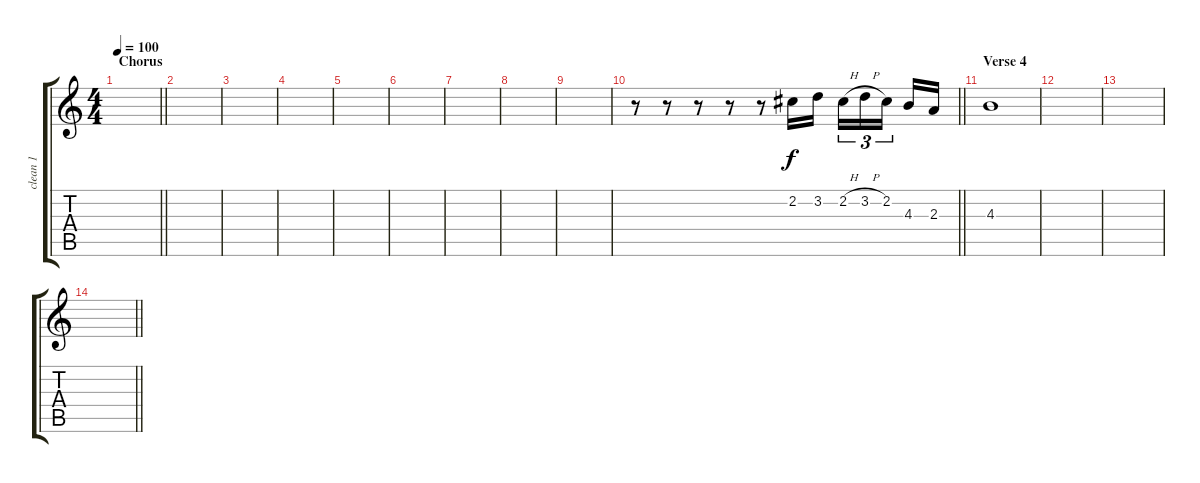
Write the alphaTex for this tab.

\track ("clean 1" "clean 1") {instrument electricguitarjazz}
\staff {score tabs}
\tuning (E4 B3 G3 D3 A2 E2) {hide}
\ts (4 4)
\section ("" "Chorus")
\tempo 100
\clef g2
\barLineRight lightlight
\ks c
|
|
|
|
|
|
|
|
|
\barLineRight lightlight
r.8 r.8 r.8 r.8 r.8 2.2.16 3.2.16 2.2{h}.16{tu (3 2)} 3.2{h}.16{tu (3 2)} 2.2.16{tu (3 2) beam splitsecondary} 4.3.16 2.3.16 |
\section ("" "Verse 4")
4.3.1 |
|
|
\barLineRight lightlight
